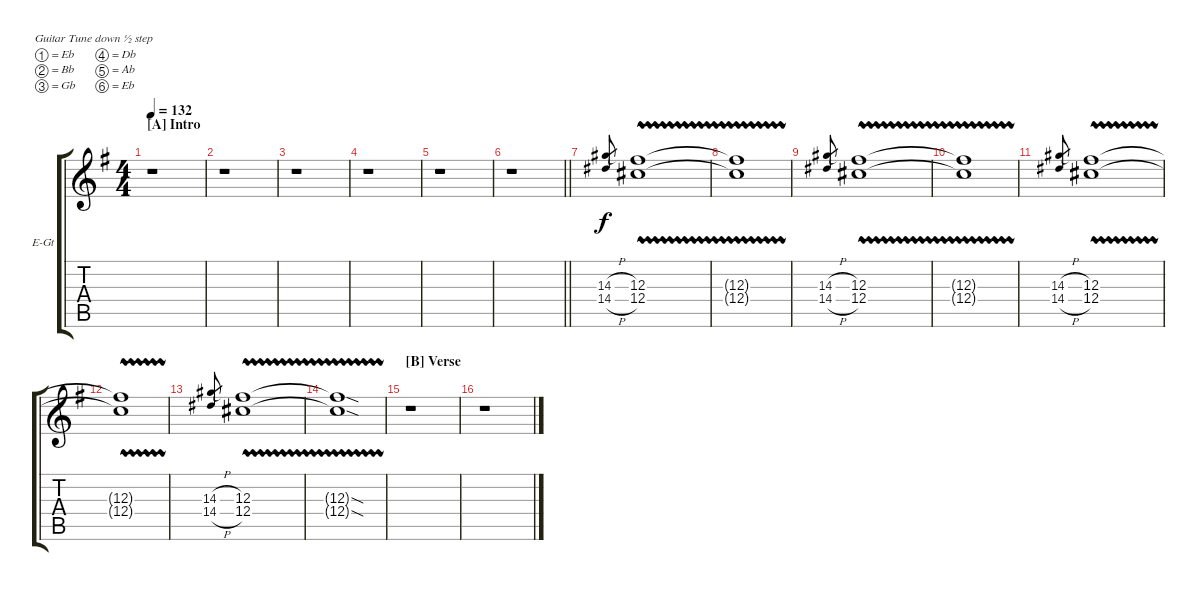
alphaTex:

\bracketExtendMode groupsimilarinstruments
\firstSystemTrackNameOrientation horizontal
\otherSystemsTrackNameOrientation horizontal
\track ("Guitar 2" "E-Gt") {instrument distortionguitar}
\staff {score tabs}
\tuning (Eb4 Bb3 Gb3 Db3 Ab2 Eb2)
\ts (4 4)
\section ("A" "Intro")
\tempo 132
\clef g2
\scale
1.06936
\ks g
r.1{dy f instrument distortionguitar} |
\scale
0.930643 r.1 |
\scale
1.03909 r.1 |
\scale
0.960908 r.1 |
\scale
1.03909 r.1 |
\scale
0.960908
\barLineRight lightlight
r.1 |
\scale
1.03909 (14.4{h} 14.3{h}).8{gr} (12.3{vw} 12.4{vw}).1 |
\scale
0.960908 (12.3{t} 12.4{vw t}).1 |
\scale
1.03909 (14.4{h} 14.3{h}).8{gr} (12.3{vw} 12.4{vw}).1 |
\scale
0.960908 (12.3{t} 12.4{vw t}).1 |
\scale
1.03909 (14.4{h} 14.3{h}).8{gr} (12.3{vw} 12.4{vw}).1 |
\scale
0.960908 (12.3{t} 12.4{vw t}).1 |
\scale
1.03909 (14.4{h} 14.3{h}).8{gr} (12.3{vw} 12.4{vw}).1 |
\scale
0.960908 (12.3{sod t} 12.4{vw sod t}).1 |
\section ("B" "Verse")
\scale
1.03909 r.1 |
\scale
0.960908 r.1
